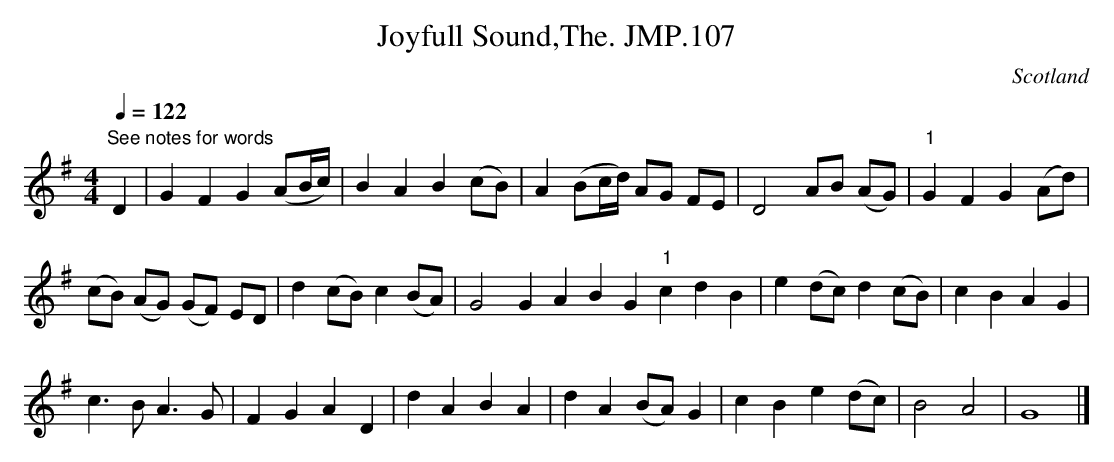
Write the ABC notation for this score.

X:1
T:Joyfull Sound,The. JMP.107
L:1/4
M:4/4
O:Scotland
Q:122
K:G major
"See notes for words"D | GFG (A/B/4c/4) | BAB (c/B/) |\
A (B/c/4d/4) A/G/ F/E/ | D2 A/B/ (A/G/) |\
"1"GFG (A/d/) |!
(c/B/) (A/G/) (G/F/) E/D/ |\
d (c/B/) c (B/A/) | G2 GA  BG "1" cdB |\
e (d/c/) d (c/B/) | cBAG |!
c>BA>G |\
FGAD | dABA | dA (B/A/) G | cBe(d/c/) | B2A2 | G4 |]
